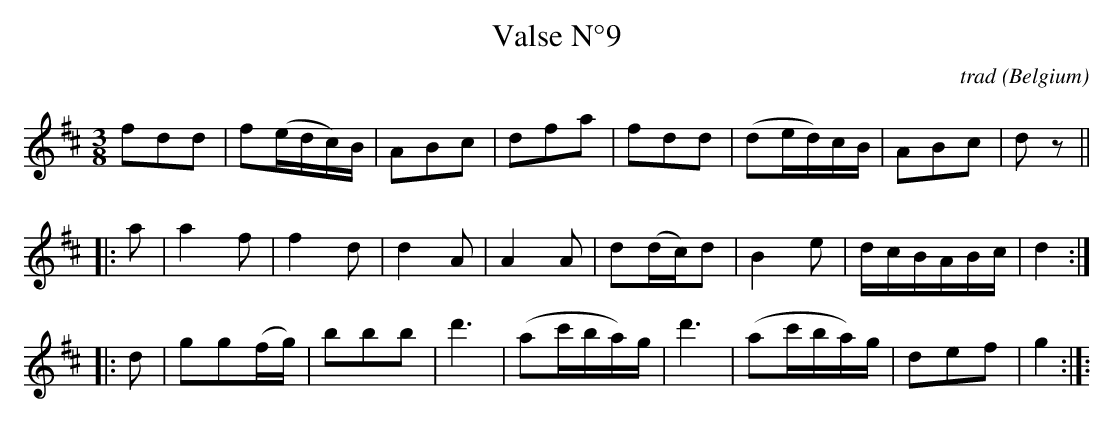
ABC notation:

X:1
T:Valse N°9
C:trad
O:Belgium
M:3/8
K:Dmaj
L:1/16
f2d2d2|f2(edc)B|A2B2c2|d2f2a2|f2d2d2|(d2ed)cB|A2B2c2|d2z2||
|:a2|a4f2|f4d2|d4A2|A4A2|d2(dc)d2|B4e2|dcBABc|d4:|
|:d2|g2g2(fg)|b2b2b2|d'6|(a2c'ba)g|d'6|(a2c'ba)g|d2e2f2|g4:|]:
